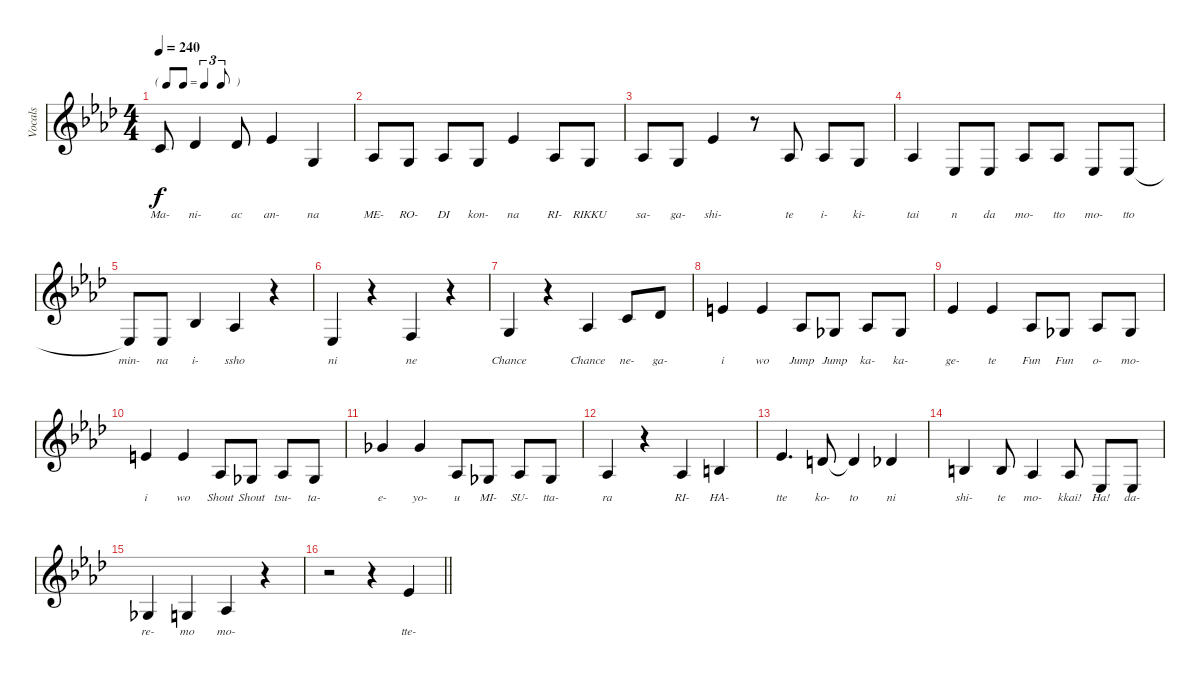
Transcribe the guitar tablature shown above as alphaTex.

\track ("Vocals" "Vocals") {mute instrument violin}
\staff {score}
\tuning (E4 B3 G3 D3 A2 E2) {hide}
\ts (4 4)
\tf triplet8th
\tempo 240
\clef g2
\ks ab
1.2.8{lyrics (0 "Ma-") lyrics (1 "") lyrics (2 "") lyrics (3 "") lyrics (4 "") dy f} 2.2.4{lyrics (0 "ni-") lyrics (1 "") lyrics (2 "") lyrics (3 "") lyrics (4 "")} 2.2.8{lyrics (0 "ac") lyrics (1 "") lyrics (2 "") lyrics (3 "") lyrics (4 "")} 4.2.4{lyrics (0 "an-") lyrics (1 "") lyrics (2 "") lyrics (3 "") lyrics (4 "")} 0.3.4{lyrics (0 "na") lyrics (1 "") lyrics (2 "") lyrics (3 "") lyrics (4 "")} |
1.3.8{lyrics (0 "ME-") lyrics (1 "") lyrics (2 "") lyrics (3 "") lyrics (4 "")} 0.3.8{lyrics (0 "RO-") lyrics (1 "") lyrics (2 "") lyrics (3 "") lyrics (4 "")} 1.3.8{lyrics (0 "DI") lyrics (1 "") lyrics (2 "") lyrics (3 "") lyrics (4 "")} 0.3.8{lyrics (0 "kon-") lyrics (1 "") lyrics (2 "") lyrics (3 "") lyrics (4 "")} 4.2.4{lyrics (0 "na") lyrics (1 "") lyrics (2 "") lyrics (3 "") lyrics (4 "")} 1.3.8{lyrics (0 "RI-") lyrics (1 "") lyrics (2 "") lyrics (3 "") lyrics (4 "")} 0.3.8{lyrics (0 "RIKKU") lyrics (1 "") lyrics (2 "") lyrics (3 "") lyrics (4 "")} |
1.3.8{lyrics (0 "sa-") lyrics (1 "") lyrics (2 "") lyrics (3 "") lyrics (4 "")} 0.3.8{lyrics (0 "ga-") lyrics (1 "") lyrics (2 "") lyrics (3 "") lyrics (4 "")} 4.2.4{lyrics (0 "shi-") lyrics (1 "") lyrics (2 "") lyrics (3 "") lyrics (4 "")} r.8 1.3.8{lyrics (0 "te") lyrics (1 "") lyrics (2 "") lyrics (3 "") lyrics (4 "")} 1.3.8{lyrics (0 "i-") lyrics (1 "") lyrics (2 "") lyrics (3 "") lyrics (4 "")} 0.3.8{lyrics (0 "ki-") lyrics (1 "") lyrics (2 "") lyrics (3 "") lyrics (4 "")} |
1.3.4{lyrics (0 "tai") lyrics (1 "") lyrics (2 "") lyrics (3 "") lyrics (4 "")} 1.4.8{lyrics (0 "n") lyrics (1 "") lyrics (2 "") lyrics (3 "") lyrics (4 "")} 1.4.8{lyrics (0 "da") lyrics (1 "") lyrics (2 "") lyrics (3 "") lyrics (4 "")} 1.3.8{lyrics (0 "mo-") lyrics (1 "") lyrics (2 "") lyrics (3 "") lyrics (4 "")} 1.3.8{lyrics (0 "tto") lyrics (1 "") lyrics (2 "") lyrics (3 "") lyrics (4 "")} 1.4.8{lyrics (0 "mo-") lyrics (1 "") lyrics (2 "") lyrics (3 "") lyrics (4 "")} 1.4.8{lyrics (0 "tto") lyrics (1 "") lyrics (2 "") lyrics (3 "") lyrics (4 "")} |
1.4{t}.8{lyrics (0 "min-") lyrics (1 "") lyrics (2 "") lyrics (3 "") lyrics (4 "")} 1.4.8{lyrics (0 "na") lyrics (1 "") lyrics (2 "") lyrics (3 "") lyrics (4 "")} 3.3.4{lyrics (0 "i-") lyrics (1 "") lyrics (2 "") lyrics (3 "") lyrics (4 "")} 1.3.4{lyrics (0 "ssho") lyrics (1 "") lyrics (2 "") lyrics (3 "") lyrics (4 "")} r.4 |
1.4.4{lyrics (0 "ni") lyrics (1 "") lyrics (2 "") lyrics (3 "") lyrics (4 "")} r.4 3.4.4{lyrics (0 "ne") lyrics (1 "") lyrics (2 "") lyrics (3 "") lyrics (4 "")} r.4 |
0.3.4{lyrics (0 "Chance") lyrics (1 "") lyrics (2 "") lyrics (3 "") lyrics (4 "")} r.4 1.3.4{lyrics (0 "Chance") lyrics (1 "") lyrics (2 "") lyrics (3 "") lyrics (4 "")} 1.2.8{lyrics (0 "ne-") lyrics (1 "") lyrics (2 "") lyrics (3 "") lyrics (4 "")} 2.2.8{lyrics (0 "ga-") lyrics (1 "") lyrics (2 "") lyrics (3 "") lyrics (4 "")} |
0.1.4{lyrics (0 "i") lyrics (1 "") lyrics (2 "") lyrics (3 "") lyrics (4 "")} 0.1.4{lyrics (0 "wo") lyrics (1 "") lyrics (2 "") lyrics (3 "") lyrics (4 "")} 1.3.8{lyrics (0 "Jump") lyrics (1 "") lyrics (2 "") lyrics (3 "") lyrics (4 "")} 4.4.8{lyrics (0 "Jump") lyrics (1 "") lyrics (2 "") lyrics (3 "") lyrics (4 "")} 1.3.8{lyrics (0 "ka-") lyrics (1 "") lyrics (2 "") lyrics (3 "") lyrics (4 "")} 4.4.8{lyrics (0 "ka-") lyrics (1 "") lyrics (2 "") lyrics (3 "") lyrics (4 "")} |
4.2.4{lyrics (0 "ge-") lyrics (1 "") lyrics (2 "") lyrics (3 "") lyrics (4 "")} 4.2.4{lyrics (0 "te") lyrics (1 "") lyrics (2 "") lyrics (3 "") lyrics (4 "")} 1.3.8{lyrics (0 "Fun") lyrics (1 "") lyrics (2 "") lyrics (3 "") lyrics (4 "")} 4.4.8{lyrics (0 "Fun") lyrics (1 "") lyrics (2 "") lyrics (3 "") lyrics (4 "")} 1.3.8{lyrics (0 "o-") lyrics (1 "") lyrics (2 "") lyrics (3 "") lyrics (4 "")} 4.4.8{lyrics (0 "mo-") lyrics (1 "") lyrics (2 "") lyrics (3 "") lyrics (4 "")} |
5.2.4{lyrics (0 "i") lyrics (1 "") lyrics (2 "") lyrics (3 "") lyrics (4 "")} 5.2.4{lyrics (0 "wo") lyrics (1 "") lyrics (2 "") lyrics (3 "") lyrics (4 "")} 1.3.8{lyrics (0 "Shout") lyrics (1 "") lyrics (2 "") lyrics (3 "") lyrics (4 "")} 4.4.8{lyrics (0 "Shout") lyrics (1 "") lyrics (2 "") lyrics (3 "") lyrics (4 "")} 1.3.8{lyrics (0 "tsu-") lyrics (1 "") lyrics (2 "") lyrics (3 "") lyrics (4 "")} 4.4.8{lyrics (0 "ta-") lyrics (1 "") lyrics (2 "") lyrics (3 "") lyrics (4 "")} |
7.2.4{lyrics (0 "e-") lyrics (1 "") lyrics (2 "") lyrics (3 "") lyrics (4 "")} 7.2.4{lyrics (0 "yo-") lyrics (1 "") lyrics (2 "") lyrics (3 "") lyrics (4 "")} 1.3.8{lyrics (0 "u") lyrics (1 "") lyrics (2 "") lyrics (3 "") lyrics (4 "")} 4.4.8{lyrics (0 "MI-") lyrics (1 "") lyrics (2 "") lyrics (3 "") lyrics (4 "")} 1.3.8{lyrics (0 "SU-") lyrics (1 "") lyrics (2 "") lyrics (3 "") lyrics (4 "")} 4.4.8{lyrics (0 "tta-") lyrics (1 "") lyrics (2 "") lyrics (3 "") lyrics (4 "")} |
1.3.4{lyrics (0 "ra") lyrics (1 "") lyrics (2 "") lyrics (3 "") lyrics (4 "")} r.4 1.3.4{lyrics (0 "RI-") lyrics (1 "") lyrics (2 "") lyrics (3 "") lyrics (4 "")} 0.2.4{lyrics (0 "HA-") lyrics (1 "") lyrics (2 "") lyrics (3 "") lyrics (4 "")} |
4.2.4{d lyrics (0 "tte") lyrics (1 "") lyrics (2 "") lyrics (3 "") lyrics (4 "")} 3.2.8{lyrics (0 "ko-") lyrics (1 "") lyrics (2 "") lyrics (3 "") lyrics (4 "")} 3.2{t}.4{lyrics (0 "to") lyrics (1 "") lyrics (2 "") lyrics (3 "") lyrics (4 "")} 2.2.4{lyrics (0 "ni") lyrics (1 "") lyrics (2 "") lyrics (3 "") lyrics (4 "")} |
0.2.4{lyrics (0 "shi-") lyrics (1 "") lyrics (2 "") lyrics (3 "") lyrics (4 "")} 0.2.8{lyrics (0 "te") lyrics (1 "") lyrics (2 "") lyrics (3 "") lyrics (4 "")} 1.3.4{lyrics (0 "mo-") lyrics (1 "") lyrics (2 "") lyrics (3 "") lyrics (4 "")} 1.3.8{lyrics (0 "kkai!") lyrics (1 "") lyrics (2 "") lyrics (3 "") lyrics (4 "")} 1.4.8{lyrics (0 "Ha!") lyrics (1 "") lyrics (2 "") lyrics (3 "") lyrics (4 "")} 1.4.8{lyrics (0 "da-") lyrics (1 "") lyrics (2 "") lyrics (3 "") lyrics (4 "")} |
4.4.4{lyrics (0 "re-") lyrics (1 "") lyrics (2 "") lyrics (3 "") lyrics (4 "")} 0.3.4{lyrics (0 "mo") lyrics (1 "") lyrics (2 "") lyrics (3 "") lyrics (4 "")} 1.3.4{lyrics (0 "mo-") lyrics (1 "") lyrics (2 "") lyrics (3 "") lyrics (4 "")} r.4 |
\barLineRight lightlight
r.2 r.4 4.2.4{lyrics (0 "tte-") lyrics (1 "") lyrics (2 "") lyrics (3 "") lyrics (4 "")}
